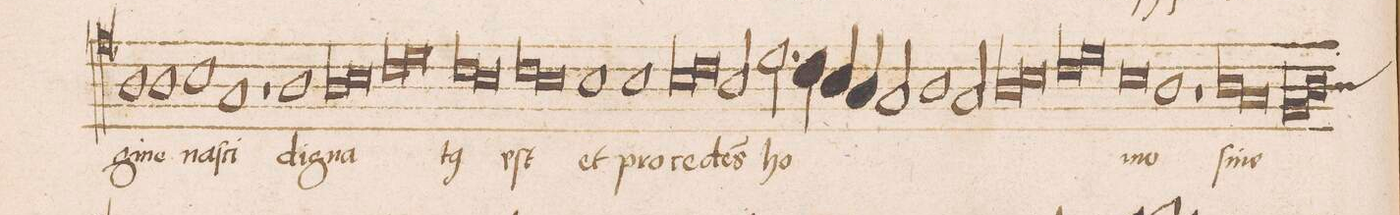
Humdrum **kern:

**kern	**text
*I"TENOR	*
*clefC5	*
*k[b-]	*
*met(c|)	*
*M2/1	*
1F\	-gi-
1F\	-ne
=43-	=43-
1G\	naſ-
1E/	-ci
=44-	=44-
1r	.
1F\	dig-
=45-	=45-
*lig	*
1F\	-na-
1G\	.
*Xlig	*
=46-	=46-
*lig	*
1A\	.
1B-\	.
*Xlig	*
=47-	=47-
*lig	*
1A\	-t(um)
1G\	.
*Xlig	*
=48-	=48-
*lig	*
1A\	eſt
1G\	.
*Xlig	*
=49-	=49-
1G\	et
1G\	pro-
=50-	=50-
*lig	*
1G\	-ce-
1A\	.
*Xlig	*
=51-	=51-
2G/	-de(n)s
2.B-\	ho-
4A\	.
4G/	.
4F/	.
=52-	=52-
2E/	.
1F\	.
2E/	.
=53-	=53-
*lig	*
1F\	.
1G\	.
*Xlig	*
=54-	=54-
*lig	*
1A\	.
1B-\	.
*Xlig	*
=55-	=55-
0G\	.
=56-	=56-
1F\	-mo
1r	.
=57-	=57-
*lig	*
1F\	ſi-
1E/	.
*Xlig	*
=58-	=58-
*lig	*
1D/	-ne
*custos:F	*
1F\	.
*Xlig	*
=59-	=59-
*-	*-
